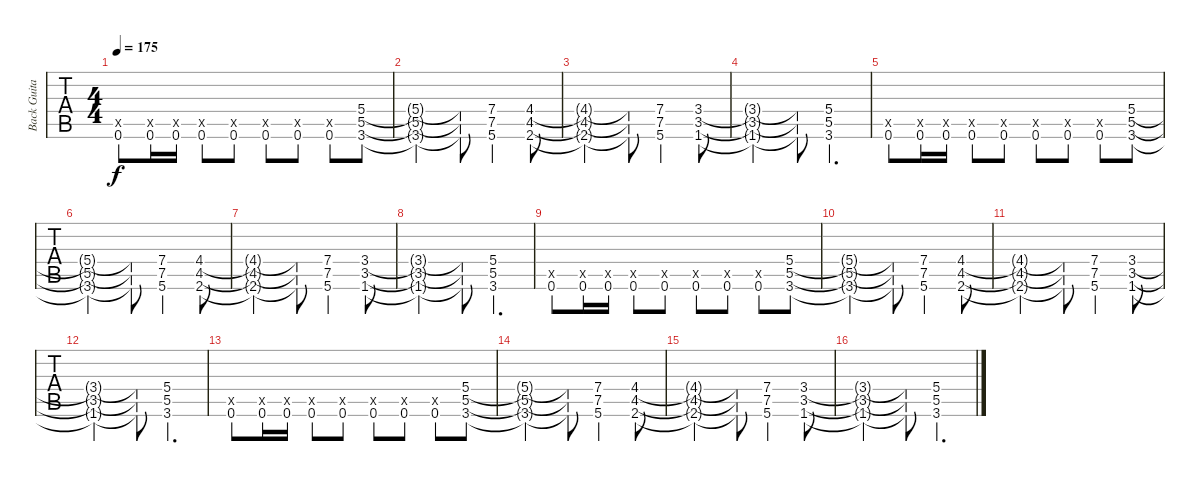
\track ("Back Guitar" "Back Guita") {instrument distortionguitar}
\staff {tabs}
\tuning (E4 B3 G3 D3 A2 E2) {hide}
\ts (4 4)
\tempo 175
\clef g2
\ks c
(0.5{x} 0.6).8{dy f} (0.5{x} 0.6).16 (0.5{x} 0.6).16 (0.5{x} 0.6).8 (0.5{x} 0.6).8 (0.5{x} 0.6).8 (0.5{x} 0.6).8 (0.5{x} 0.6).8 (5.4 5.5 3.6).8 |
(5.4{t} 5.5{t} 3.6{t}).2 (5.4{t} 5.5{t} 3.6{t}).8 (7.4 7.5 5.6).4 (4.4 4.5 2.6).8 |
(4.4{t} 4.5{t} 2.6{t}).2 (4.4{t} 4.5{t} 2.6{t}).8 (7.4 7.5 5.6).4 (3.4 3.5 1.6).8 |
(3.4{t} 3.5{t} 1.6{t}).2 (3.4{t} 3.5{t} 1.6{t}).8 (5.4 5.5 3.6).4{d} |
(0.5{x} 0.6).8 (0.5{x} 0.6).16 (0.5{x} 0.6).16 (0.5{x} 0.6).8 (0.5{x} 0.6).8 (0.5{x} 0.6).8 (0.5{x} 0.6).8 (0.5{x} 0.6).8 (5.4 5.5 3.6).8 |
(5.4{t} 5.5{t} 3.6{t}).2 (5.4{t} 5.5{t} 3.6{t}).8 (7.4 7.5 5.6).4 (4.4 4.5 2.6).8 |
(4.4{t} 4.5{t} 2.6{t}).2 (4.4{t} 4.5{t} 2.6{t}).8 (7.4 7.5 5.6).4 (3.4 3.5 1.6).8 |
(3.4{t} 3.5{t} 1.6{t}).2 (3.4{t} 3.5{t} 1.6{t}).8 (5.4 5.5 3.6).4{d} |
(0.5{x} 0.6).8 (0.5{x} 0.6).16 (0.5{x} 0.6).16 (0.5{x} 0.6).8 (0.5{x} 0.6).8 (0.5{x} 0.6).8 (0.5{x} 0.6).8 (0.5{x} 0.6).8 (5.4 5.5 3.6).8 |
(5.4{t} 5.5{t} 3.6{t}).2{volume 13} (5.4{t} 5.5{t} 3.6{t}).8 (7.4 7.5 5.6).4 (4.4 4.5 2.6).8 |
(4.4{t} 4.5{t} 2.6{t}).2 (4.4{t} 4.5{t} 2.6{t}).8 (7.4 7.5 5.6).4 (3.4 3.5 1.6).8 |
(3.4{t} 3.5{t} 1.6{t}).2 (3.4{t} 3.5{t} 1.6{t}).8 (5.4 5.5 3.6).4{d} |
(0.5{x} 0.6).8 (0.5{x} 0.6).16 (0.5{x} 0.6).16 (0.5{x} 0.6).8 (0.5{x} 0.6).8 (0.5{x} 0.6).8 (0.5{x} 0.6).8 (0.5{x} 0.6).8 (5.4 5.5 3.6).8 |
(5.4{t} 5.5{t} 3.6{t}).2 (5.4{t} 5.5{t} 3.6{t}).8 (7.4 7.5 5.6).4 (4.4 4.5 2.6).8 |
(4.4{t} 4.5{t} 2.6{t}).2 (4.4{t} 4.5{t} 2.6{t}).8 (7.4 7.5 5.6).4 (3.4 3.5 1.6).8 |
(3.4{t} 3.5{t} 1.6{t}).2 (3.4{t} 3.5{t} 1.6{t}).8 (5.4 5.5 3.6).4{d}
